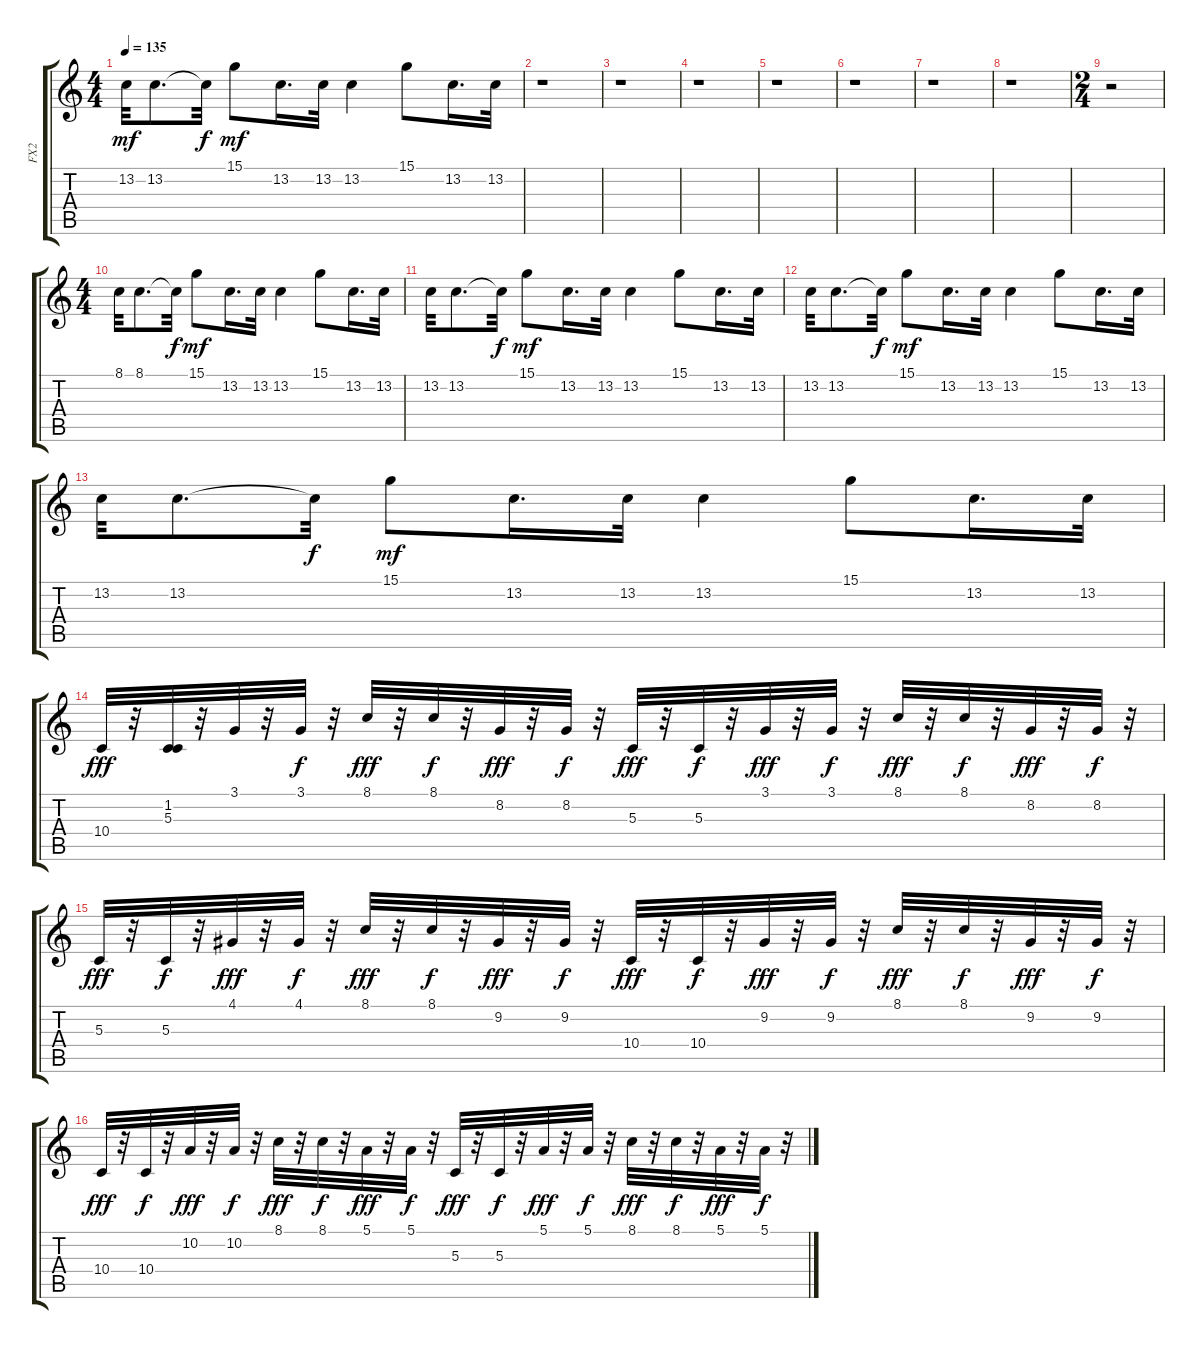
\track ("FX2" "FX2") {instrument lead2sawtooth}
\staff {score tabs}
\tuning (E4 B3 G3 D3 A2 E2) {hide}
\ts (4 4)
\tempo 135
\clef g2
\ks c
13.2.32{dy mf} 13.2.8{d} 13.2{t}.32{dy f} 15.1.8{dy mf} 13.2.16{d} 13.2.32 13.2.4 15.1.8 13.2.16{d} 13.2.32 |
r.1 |
r.1 |
r.1 |
r.1 |
r.1 |
r.1 |
r.1 |
\ts (2 4)
r.2 |
\ts (4 4)
8.1.32 8.1.8{d} 8.1{t}.32{dy f} 15.1.8{dy mf} 13.2.16{d} 13.2.32 13.2.4 15.1.8 13.2.16{d} 13.2.32 |
13.2.32 13.2.8{d} 13.2{t}.32{dy f} 15.1.8{dy mf} 13.2.16{d} 13.2.32 13.2.4 15.1.8 13.2.16{d} 13.2.32 |
13.2.32 13.2.8{d} 13.2{t}.32{dy f} 15.1.8{dy mf} 13.2.16{d} 13.2.32 13.2.4 15.1.8 13.2.16{d} 13.2.32 |
13.2.32 13.2.8{d} 13.2{t}.32{dy f} 15.1.8{dy mf} 13.2.16{d} 13.2.32 13.2.4 15.1.8 13.2.16{d} 13.2.32 |
10.4.32{dy fff} r.32 (1.2 5.3).32 r.32 3.1.32 r.32 3.1.32{dy f} r.32 8.1.32{dy fff} r.32 8.1.32{dy f} r.32 8.2.32{dy fff} r.32 8.2.32{dy f} r.32 5.3.32{dy fff} r.32 5.3.32{dy f} r.32 3.1.32{dy fff} r.32 3.1.32{dy f} r.32 8.1.32{dy fff} r.32 8.1.32{dy f} r.32 8.2.32{dy fff} r.32 8.2.32{dy f} r.32 |
5.3.32{dy fff} r.32 5.3.32{dy f} r.32 4.1.32{dy fff} r.32 4.1.32{dy f} r.32 8.1.32{dy fff} r.32 8.1.32{dy f} r.32 9.2.32{dy fff} r.32 9.2.32{dy f} r.32 10.4.32{dy fff} r.32 10.4.32{dy f} r.32 9.2.32{dy fff} r.32 9.2.32{dy f} r.32 8.1.32{dy fff} r.32 8.1.32{dy f} r.32 9.2.32{dy fff} r.32 9.2.32{dy f} r.32 |
10.4.32{dy fff} r.32 10.4.32{dy f} r.32 10.2.32{dy fff} r.32 10.2.32{dy f} r.32 8.1.32{dy fff} r.32 8.1.32{dy f} r.32 5.1.32{dy fff} r.32 5.1.32{dy f} r.32 5.3.32{dy fff} r.32 5.3.32{dy f} r.32 5.1.32{dy fff} r.32 5.1.32{dy f} r.32 8.1.32{dy fff} r.32 8.1.32{dy f} r.32 5.1.32{dy fff} r.32 5.1.32{dy f} r.32
